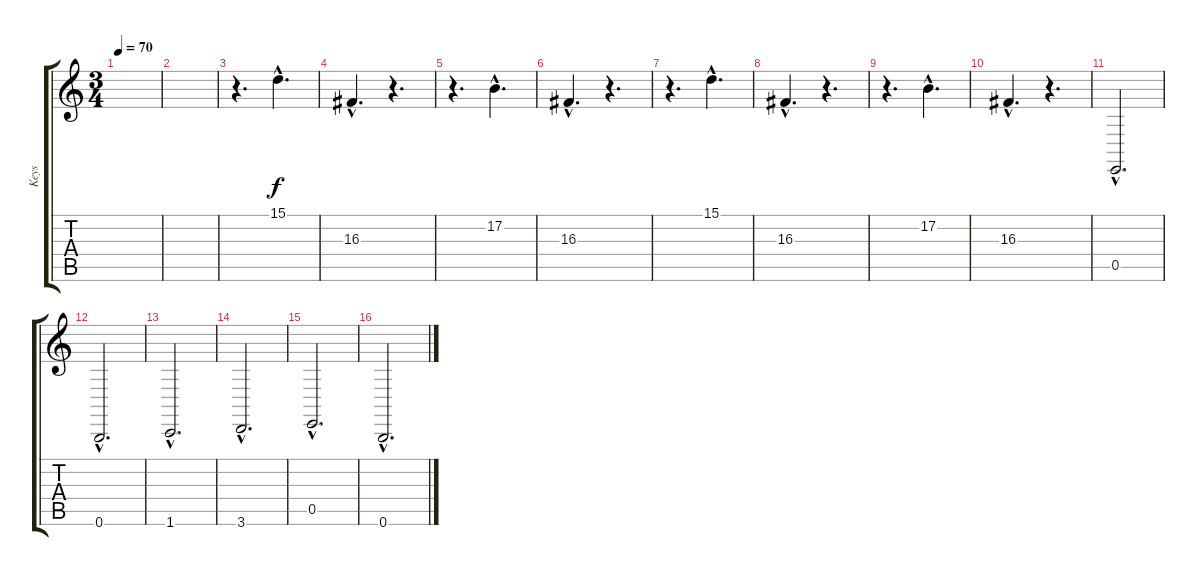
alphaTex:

\track ("Keys" "Keys") {instrument stringensemble1}
\staff {score tabs}
\tuning (B3 Gb3 D3 A2 E2 B1) {hide}
\ts (3 4)
\tempo 70
\clef g2
\ks c
|
|
r.4{d} 15.1{hac}.4{d} |
16.3{hac}.4{d} r.4{d} |
r.4{d} 17.2{hac}.4{d} |
16.3{hac}.4{d} r.4{d} |
r.4{d} 15.1{hac}.4{d} |
16.3{hac}.4{d} r.4{d} |
r.4{d} 17.2{hac}.4{d} |
16.3{hac}.4{d} r.4{d} |
0.5{hac}.2{d} |
0.6{hac}.2{d} |
1.6{hac}.2{d} |
3.6{hac}.2{d} |
0.5{hac}.2{d} |
0.6{hac}.2{d}
